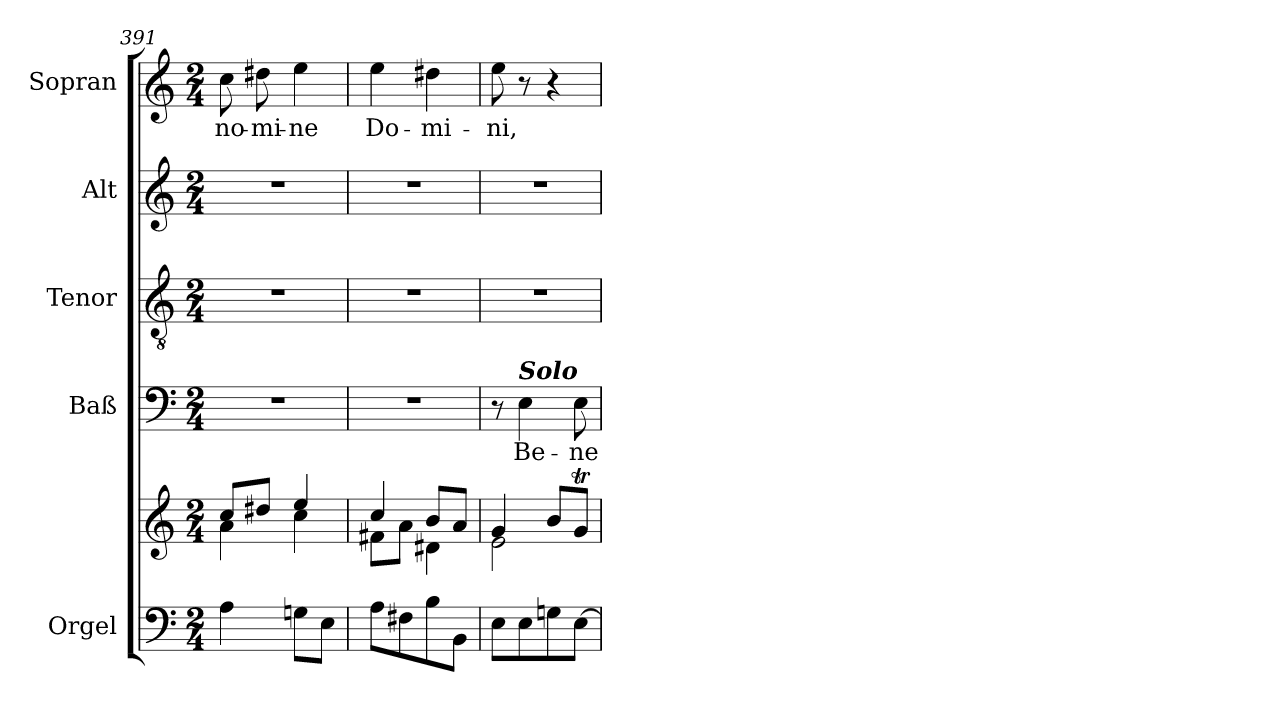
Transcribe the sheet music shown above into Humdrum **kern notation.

**kern	**kern	**kern	**text	**kern	**kern	**kern	**text
*part5	*part5	*part4	*part4	*part3	*part2	*part1	*part1
*staff6	*staff5	*staff4	*staff4	*staff3	*staff2	*staff1	*staff1
*I"Orgel	*	*I"Baß	*	*I"Tenor	*I"Alt	*I"Sopran	*
*clefF4	*clefG2	*clefF4	*	*clefGv2	*clefG2	*clefG2	*
*k[]	*k[]	*k[]	*	*k[]	*k[]	*k[]	*
*C:	*C:	*C:	*	*C:	*C:	*C:	*
*M2/4	*M2/4	*M2/4	*	*M2/4	*M2/4	*M2/4	*
=391	=391	=391	=391	=391	=391	=391	=391
*	*^	*	*	*	*	*	*
!	!	!	!	!	!	!	!	!LO:LY:b
4A\	8cc/L	4a\	2r	.	2r	2r	8cc\	no-
!	!	!	!	!	!	!	!	!LO:LY:b
.	8dd#X/J	.	.	.	.	.	8dd#X\	-mi-
!	!	!	!	!	!	!	!	!LO:LY:b
8Gn\L	4ee/	4cc\	.	.	.	.	4ee\	-ne
8E\J	.	.	.	.	.	.	.	.
=392	=392	=392	=392	=392	=392	=392	=392	=392
!	!	!	!	!	!	!	!	!LO:LY:b
8A\L	4cc/	8f#X\L	2r	.	2r	2r	4ee\	Do-
8F#X\	.	8a\J	.	.	.	.	.	.
!	!	!	!	!	!	!	!	!LO:LY:b
8B\	8b/L	4d#X\	.	.	.	.	4dd#X\	-mi-
8BB\J	8a/J	.	.	.	.	.	.	.
=393	=393	=393	=393	=393	=393	=393	=393	=393
!	!	!	!	!	!	!	!	!LO:LY:b
8E\L	4g/	2e\	8r	.	2r	2r	8ee\	-ni,
!	!	!	!LO:TX:a:Bi:t=Solo	!	!	!	!	!
!	!	!	!	!LO:LY:b	!	!	!	!
8E\	.	.	4E\	Be-	.	.	8r	.
8Gn\	8b/L	.	.	.	.	.	4r	.
!	!	!	!	!LO:LY:b	!	!	!	!
[8E\J	8gT/J	.	8E\	-ne-	.	.	.	.
*	*v	*v	*	*	*	*	*	*
=	=	=	=	=	=	=	=
*-	*-	*-	*-	*-	*-	*-	*-
